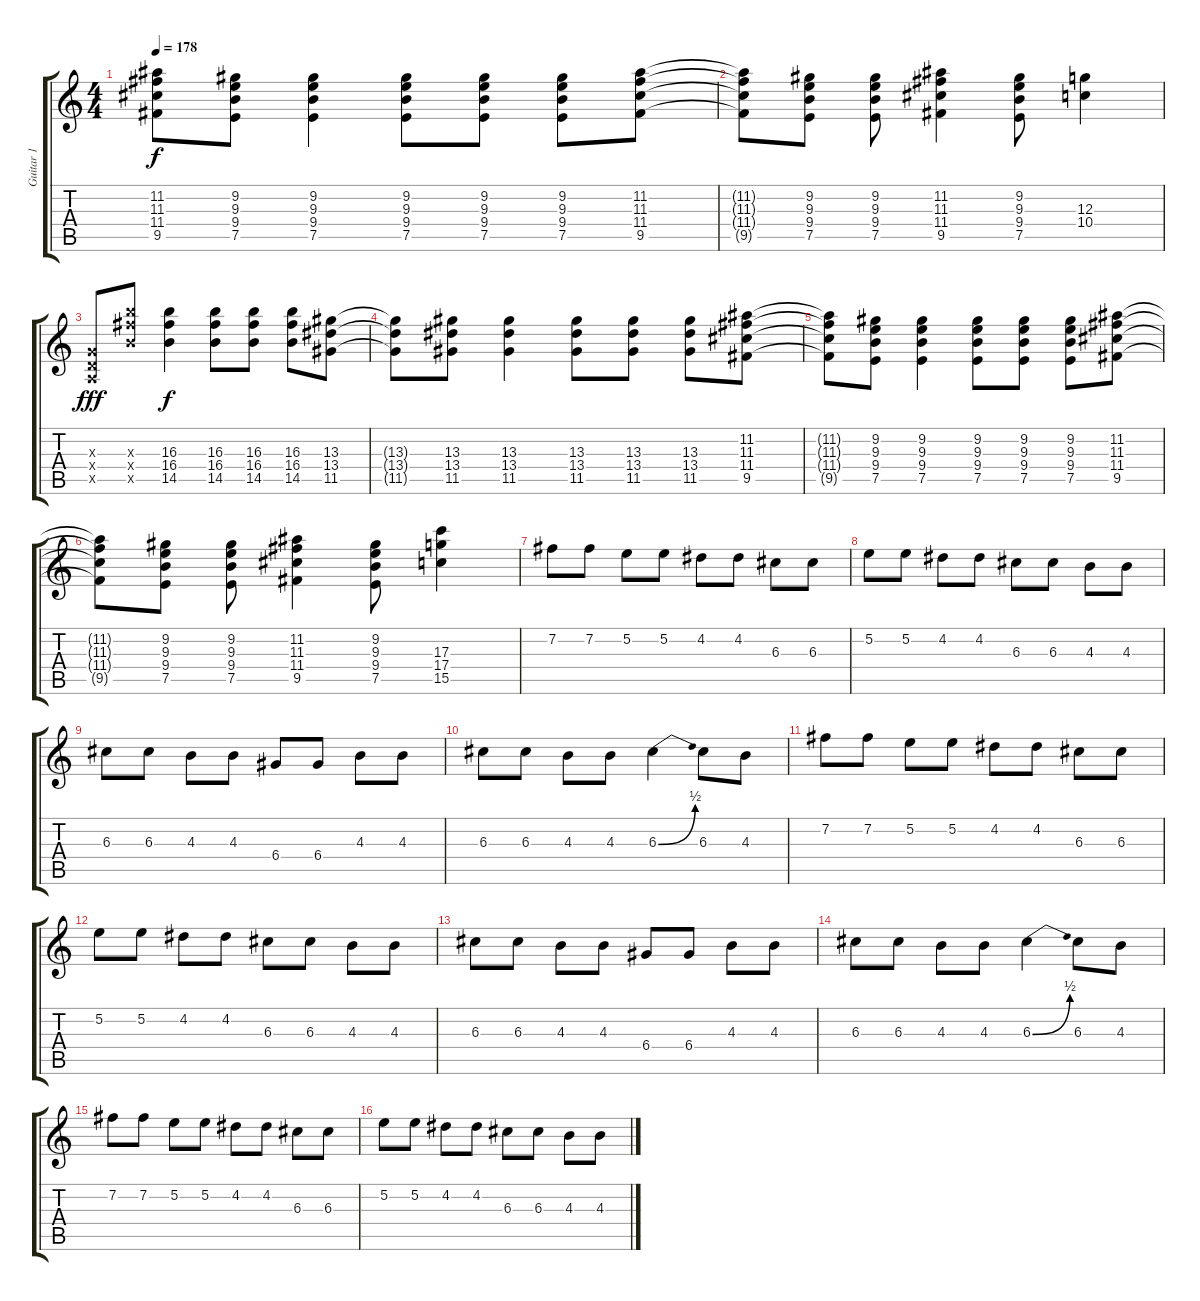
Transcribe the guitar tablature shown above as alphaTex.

\track ("Guitar 1" "Guitar 1") {instrument distortionguitar}
\staff {score tabs}
\tuning (E4 B3 G3 D3 A2 D2) {hide}
\ts (4 4)
\tempo 178
\clef g2
\ks c
(11.2{t} 11.3{t} 11.4{t} 9.5{t}).8{dy f} (9.2 9.3 9.4 7.5).8 (9.2 9.3 9.4 7.5).4 (9.2 9.3 9.4 7.5).8 (9.2 9.3 9.4 7.5).8 (9.2 9.3 9.4 7.5).8 (11.2 11.3 11.4 9.5).8 |
(11.2{t} 11.3{t} 11.4{t} 9.5{t}).8 (9.2 9.3 9.4 7.5).8 (9.2 9.3 9.4 7.5).8 (11.2 11.3 11.4 9.5).4 (9.2 9.3 9.4 7.5).8 (12.3 10.4).4 |
(0.3{x} 0.4{x} 0.5{x}).8{dy fff} (16.3{x} 16.4{x} 14.5{x}).8 (16.3 16.4 14.5).4{dy f} (16.3 16.4 14.5).8 (16.3 16.4 14.5).8 (16.3 16.4 14.5).8 (13.3 13.4 11.5).8 |
(13.3{t} 13.4{t} 11.5{t}).8 (13.3 13.4 11.5).8 (13.3 13.4 11.5).4 (13.3 13.4 11.5).8 (13.3 13.4 11.5).8 (13.3 13.4 11.5).8 (11.2 11.3 11.4 9.5).8 |
(11.2{t} 11.3{t} 11.4{t} 9.5{t}).8 (9.2 9.3 9.4 7.5).8 (9.2 9.3 9.4 7.5).4 (9.2 9.3 9.4 7.5).8 (9.2 9.3 9.4 7.5).8 (9.2 9.3 9.4 7.5).8 (11.2 11.3 11.4 9.5).8 |
(11.2{t} 11.3{t} 11.4{t} 9.5{t}).8 (9.2 9.3 9.4 7.5).8 (9.2 9.3 9.4 7.5).8 (11.2 11.3 11.4 9.5).4 (9.2 9.3 9.4 7.5).8 (17.3 17.4 15.5).4 |
7.2.8 7.2.8 5.2.8 5.2.8 4.2.8 4.2.8 6.3.8 6.3.8 |
5.2.8 5.2.8 4.2.8 4.2.8 6.3.8 6.3.8 4.3.8 4.3.8 |
6.3.8 6.3.8 4.3.8 4.3.8 6.4.8 6.4.8 4.3.8 4.3.8 |
6.3.8 6.3.8 4.3.8 4.3.8 6.3{be (bend 0 0 60 2)}.4 6.3.8 4.3.8 |
7.2.8 7.2.8 5.2.8 5.2.8 4.2.8 4.2.8 6.3.8 6.3.8 |
5.2.8 5.2.8 4.2.8 4.2.8 6.3.8 6.3.8 4.3.8 4.3.8 |
6.3.8 6.3.8 4.3.8 4.3.8 6.4.8 6.4.8 4.3.8 4.3.8 |
6.3.8 6.3.8 4.3.8 4.3.8 6.3{be (bend 0 0 60 2)}.4 6.3.8 4.3.8 |
7.2.8 7.2.8 5.2.8 5.2.8 4.2.8 4.2.8 6.3.8 6.3.8 |
5.2.8 5.2.8 4.2.8 4.2.8 6.3.8 6.3.8 4.3.8 4.3.8
